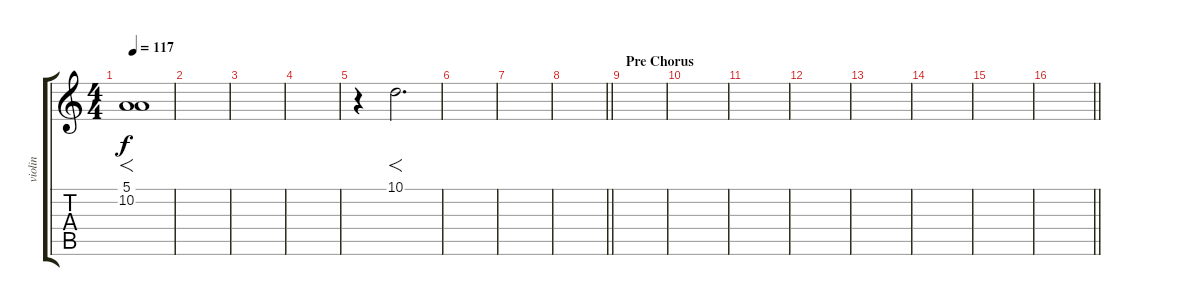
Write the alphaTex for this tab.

\track ("violin" "violin") {instrument violin}
\staff {score tabs}
\tuning (E4 B3 G3 D3 A2 E2) {hide}
\ts (4 4)
\tempo 117
\clef g2
\ks c
(5.1 10.2).1{f dy f} |
|
|
|
r.4 10.1.2{f d} |
|
|
\barLineRight lightlight
|
\section ("" "Pre Chorus")
|
|
|
|
|
|
|
\barLineRight lightlight
